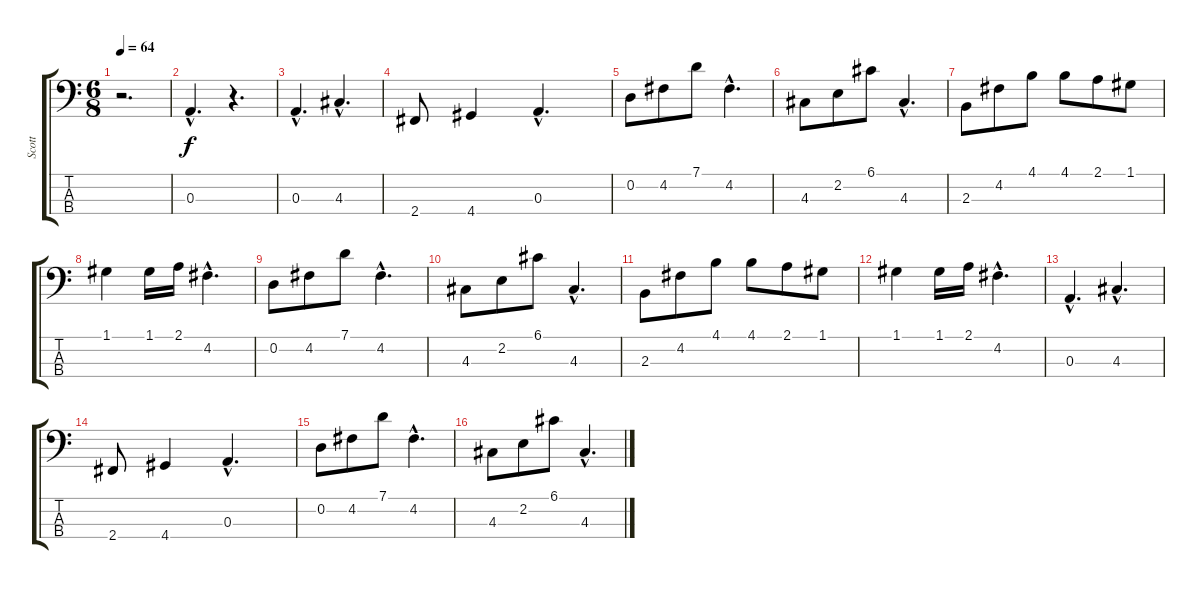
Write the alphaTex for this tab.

\track ("Scott" "Scott") {instrument electricbasspick}
\staff {score tabs}
\tuning (G2 D2 A1 E1) {hide}
\ts (6 8)
\tempo 64
\clef f4
\ks c
r.2{d dy f instrument electricbasspick} |
0.3{hac}.4{d} r.4{d} |
0.3{hac}.4{d} 4.3{hac}.4{d} |
2.4.8 4.4.4 0.3{hac}.4{d} |
0.2.8 4.2.8 7.1.8 4.2{hac}.4{d} |
4.3.8 2.2.8 6.1.8 4.3{hac}.4{d} |
2.3.8 4.2.8 4.1.8 4.1.8 2.1.8 1.1.8 |
1.1.4 1.1.16 2.1.16 4.2{hac}.4{d} |
0.2.8 4.2.8 7.1.8 4.2{hac}.4{d} |
4.3.8 2.2.8 6.1.8 4.3{hac}.4{d} |
2.3.8 4.2.8 4.1.8 4.1.8 2.1.8 1.1.8 |
1.1.4 1.1.16 2.1.16 4.2{hac}.4{d} |
0.3{hac}.4{d} 4.3{hac}.4{d} |
2.4.8 4.4.4 0.3{hac}.4{d} |
0.2.8 4.2.8 7.1.8 4.2{hac}.4{d} |
4.3.8 2.2.8 6.1.8 4.3{hac}.4{d}
